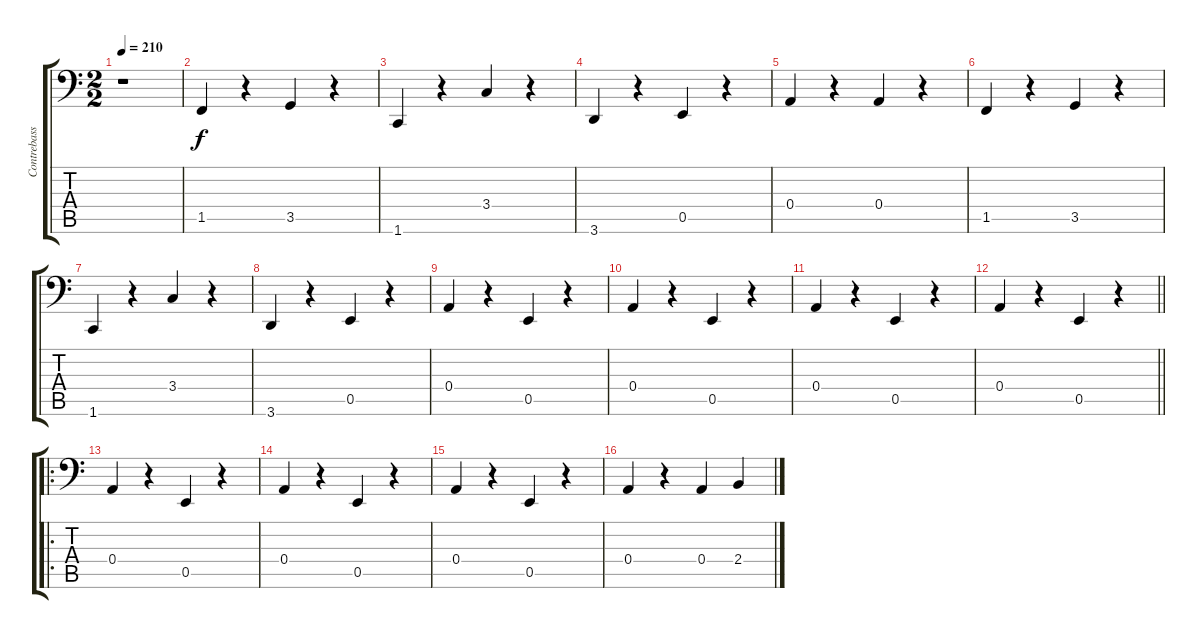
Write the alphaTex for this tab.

\track ("Contrebasse" "Contrebass") {instrument contrabass}
\staff {score tabs}
\tuning (C3 G2 D2 A1 E1 B0) {hide}
\ts (2 2)
\tempo 210
\clef f4
\ks c
r.1{dy f instrument contrabass} |
1.5.4 r.4 3.5.4 r.4 |
1.6.4 r.4 3.4.4 r.4 |
3.6.4 r.4 0.5.4 r.4 |
0.4.4 r.4 0.4.4 r.4 |
1.5.4 r.4 3.5.4 r.4 |
1.6.4 r.4 3.4.4 r.4 |
3.6.4 r.4 0.5.4 r.4 |
0.4.4 r.4 0.5.4 r.4 |
0.4.4 r.4 0.5.4 r.4 |
0.4.4 r.4 0.5.4 r.4 |
\barLineRight lightlight
0.4.4 r.4 0.5.4 r.4 |
\ro
0.4.4 r.4 0.5.4 r.4 |
0.4.4 r.4 0.5.4 r.4 |
0.4.4 r.4 0.5.4 r.4 |
0.4.4 r.4 0.4.4 2.4.4
